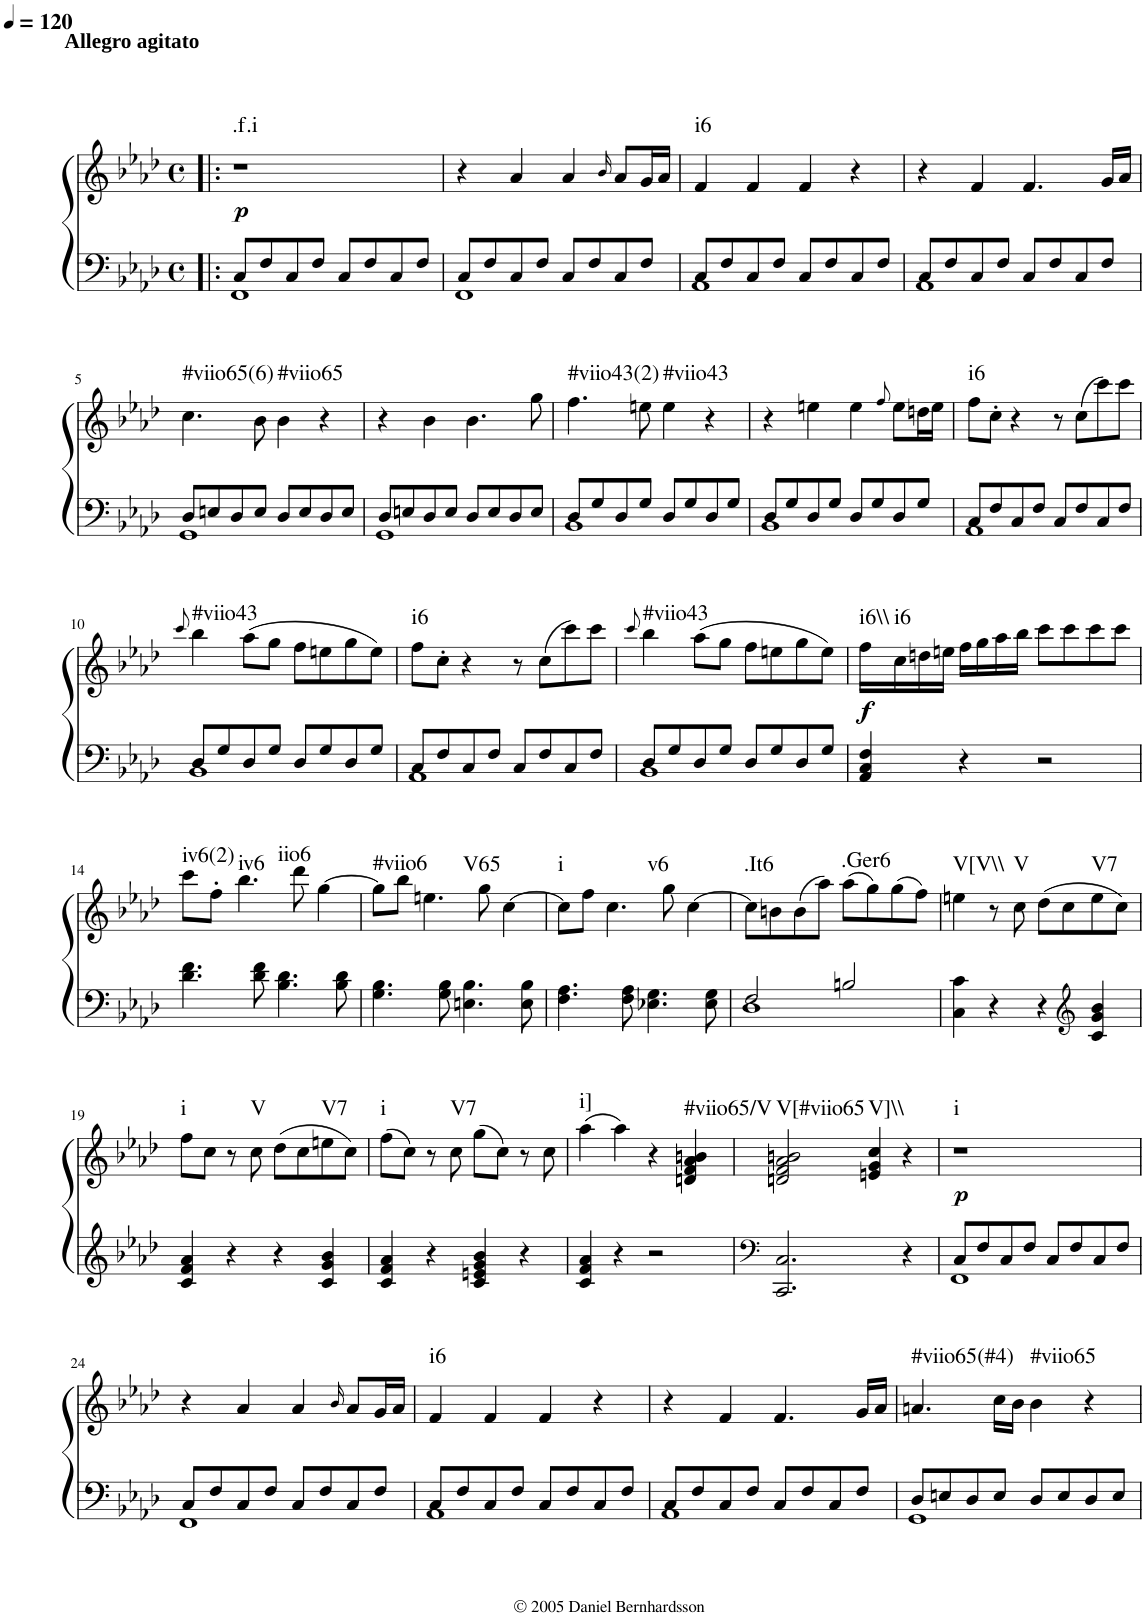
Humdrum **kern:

**kern	**kern	**dynam	**harte
*part1	*part1	*part1	*part1
*staff2	*staff1	*staff1/2	*
*I"Piano	*	*	*
*I'Pno.	*	*	*
*clefF4	*clefG2	*	*
*k[b-e-a-d-]	*k[b-e-a-d-]	*	*
*M4/4	*M4/4	*	*
*met(c)	*met(c)	*	*
*MM120	*MM120	*	*
=1!|:	=1!|:	=1!|:	=1!|:
*^	*	*	*
!	!	!LO:TX:a:B:t=Allegro agitato	!	!
!	!	!	!LO:DY:b	!LO:H:kt=.f.i
8C/L	1FF	1r	p	N
8F/	.	.	.	.
8C/	.	.	.	.
8F/J	.	.	.	.
8C/L	.	.	.	.
8F/	.	.	.	.
8C/	.	.	.	.
8F/J	.	.	.	.
=2	=2	=2	=2	=2
8C/L	1FF	4r	.	.
8F/	.	.	.	.
8C/	.	4a-/	.	.
8F/J	.	.	.	.
8C/L	.	4a-/	.	.
8F/	.	.	.	.
.	.	16qb-/	.	.
8C/	.	8a-/L	.	.
8F/J	.	16g/L	.	.
.	.	16a-/JJ	.	.
=3	=3	=3	=3	=3
!	!	!	!	!LO:H:kt=i6
8C/L	1AA-	4f/	.	N
8F/	.	.	.	.
8C/	.	4f/	.	.
8F/J	.	.	.	.
8C/L	.	4f/	.	.
8F/	.	.	.	.
8C/	.	4r	.	.
8F/J	.	.	.	.
=4	=4	=4	=4	=4
8C/L	1AA-	4r	.	.
8F/	.	.	.	.
8C/	.	4f/	.	.
8F/J	.	.	.	.
8C/L	.	4.f/	.	.
8F/	.	.	.	.
8C/	.	.	.	.
8F/J	.	16g/LL	.	.
.	.	16a-/JJ	.	.
!!LO:LB:g=z
=5	=5	=5	=5	=5
!	!	!	!	!LO:H:kt=#viio65(6)
8D-/L	1GG	4.cc\	.	N
8En/	.	.	.	.
8D-/	.	.	.	.
8E/J	.	8b-\	.	.
!	!	!	!	!LO:H:kt=#viio65
8D-/L	.	4b-\	.	N
8E/	.	.	.	.
8D-/	.	4r	.	.
8E/J	.	.	.	.
=6	=6	=6	=6	=6
8D-/L	1GG	4r	.	.
8En/	.	.	.	.
8D-/	.	4b-\	.	.
8E/J	.	.	.	.
8D-/L	.	4.b-\	.	.
8E/	.	.	.	.
8D-/	.	.	.	.
8E/J	.	8gg\	.	.
=7	=7	=7	=7	=7
!	!	!	!	!LO:H:kt=#viio43(2)
8D-/L	1BB-	4.ff\	.	N
8G/	.	.	.	.
8D-/	.	.	.	.
8G/J	.	8een\	.	.
!	!	!	!	!LO:H:kt=#viio43
8D-/L	.	4ee\	.	N
8G/	.	.	.	.
8D-/	.	4r	.	.
8G/J	.	.	.	.
=8	=8	=8	=8	=8
8D-/L	1BB-	4r	.	.
8G/	.	.	.	.
8D-/	.	4een\	.	.
8G/J	.	.	.	.
8D-/L	.	4ee\	.	.
8G/	.	.	.	.
.	.	8qff/	.	.
8D-/	.	8ee\L	.	.
8G/J	.	16ddn\L	.	.
.	.	16ee\JJ	.	.
=9	=9	=9	=9	=9
!	!	!	!	!LO:H:kt=i6
8C/L	1AA-	8ff\L	.	N
8F/	.	8cc'\J	.	.
8C/	.	4r	.	.
8F/J	.	.	.	.
8C/L	.	8r	.	.
8F/	.	(8cc\L	.	.
8C/	.	8ccc\)	.	.
8F/J	.	8ccc\J	.	.
!!LO:LB:g=z
=10	=10	=10	=10	=10
.	.	8qccc/	.	.
!	!	!	!	!LO:H:kt=#viio43
8D-/L	1BB-	4bb-\	.	N
8G/	.	.	.	.
8D-/	.	(8aa-\L	.	.
8G/J	.	8gg\J	.	.
8D-/L	.	8ff\L	.	.
8G/	.	8een\	.	.
8D-/	.	8gg\	.	.
8G/J	.	8ee\J)	.	.
=11	=11	=11	=11	=11
!	!	!	!	!LO:H:kt=i6
8C/L	1AA-	8ff\L	.	N
8F/	.	8cc'\J	.	.
8C/	.	4r	.	.
8F/J	.	.	.	.
8C/L	.	8r	.	.
8F/	.	(8cc\L	.	.
8C/	.	8ccc\)	.	.
8F/J	.	8ccc\J	.	.
=12	=12	=12	=12	=12
.	.	8qccc/	.	.
!	!	!	!	!LO:H:kt=#viio43
8D-/L	1BB-	4bb-\	.	N
8G/	.	.	.	.
8D-/	.	(8aa-\L	.	.
8G/J	.	8gg\J	.	.
8D-/L	.	8ff\L	.	.
8G/	.	8een\	.	.
8D-/	.	8gg\	.	.
8G/J	.	8ee\J)	.	.
*v	*v	*	*	*
=13	=13	=13	=13
!	!	!LO:DY:b	!LO:H:kt=i6\\
4AA-/ 4C/ 4F/	16ff\LL	f	N
!	!	!	!LO:H:kt=i6
.	16cc\	.	N
.	16ddn\	.	.
.	16een\JJ	.	.
4r	16ff\LL	.	.
.	16gg\	.	.
.	16aa-\	.	.
.	16bb-\JJ	.	.
2r	8ccc\L	.	.
.	8ccc\	.	.
.	8ccc\	.	.
.	8ccc\J	.	.
!!LO:LB:g=z
=14	=14	=14	=14
!	!	!	!LO:H:kt=iv6(2)
4.d-\ 4.f\	8ccc\L	.	N
.	8ff'\J	.	.
!	!	!	!LO:H:n=1:kt=iv6
!	!	!	!LO:H:n=2:kt=iio6
.	4.bb-\	.	N N
8d-\ 8f\	.	.	.
4.B-\ 4.d-\	.	.	.
.	8ddd-\	.	.
.	[4gg\	.	.
8B-\ 8d-\	.	.	.
=15	=15	=15	=15
!	!	!	!LO:H:kt=#viio6
4.G\ 4.B-\	8gg\L]	.	N
.	8bb-\J	.	.
!	!	!	!LO:H:kt=V65
.	4.een\	.	N
8G\ 8B-\	.	.	.
4.En\ 4.B-\	.	.	.
.	8gg\	.	.
.	[4cc\	.	.
8E\ 8B-\	.	.	.
=16	=16	=16	=16
!	!	!	!LO:H:kt=i
4.F\ 4.A-\	8cc\L]	.	N
.	8ff\J	.	.
!	!	!	!LO:H:kt=v6
.	4.cc\	.	N
8F\ 8A-\	.	.	.
4.E-X\ 4.G\	.	.	.
.	8gg\	.	.
.	[4cc\	.	.
8E-\ 8G\	.	.	.
=17	=17	=17	=17
*^	*	*	*
!	!	!	!	!LO:H:kt=.It6
2F/	1D-	8cc\L]	.	N
.	.	8bn\	.	.
.	.	(8b\	.	.
.	.	8aa-\J)	.	.
!	!	!	!	!LO:H:kt=.Ger6
2Bn/	.	(8aa-\L	.	N
.	.	8gg\)	.	.
.	.	(8gg\	.	.
.	.	8ff\J)	.	.
*v	*v	*	*	*
=18	=18	=18	=18
!	!	!	!LO:H:kt=V[V\\
4C\ 4c\	4een\	.	N
4r	8r	.	.
!	!	!	!LO:H:kt=V
.	8cc\	.	N
4r	(8dd-\L	.	.
.	8cc\	.	.
*clefG2	*	*	*
!	!	!	!LO:H:kt=V7
4c/ 4g/ 4b-/	8ee\	.	N
.	8cc\J)	.	.
!!LO:LB:g=z
=19	=19	=19	=19
!	!	!	!LO:H:kt=i
4c/ 4f/ 4a-/	8ff\L	.	N
.	8cc\J	.	.
4r	8r	.	.
!	!	!	!LO:H:kt=V
.	8cc\	.	N
4r	(8dd-\L	.	.
.	8cc\	.	.
!	!	!	!LO:H:kt=V7
4c/ 4g/ 4b-/	8een\	.	N
.	8cc\J)	.	.
=20	=20	=20	=20
!	!	!	!LO:H:kt=i
4c/ 4f/ 4a-/	(8ff\L	.	N
.	8cc\J)	.	.
4r	8r	.	.
!	!	!	!LO:H:kt=V7
.	8cc\	.	N
4c/ 4en/ 4g/ 4b-/	(8gg\L	.	.
.	8cc\J)	.	.
4r	8r	.	.
.	8cc\	.	.
=21	=21	=21	=21
!	!	!	!LO:H:kt=i]
4c/ 4f/ 4a-/	(4aa-\	.	N
4r	4aa-\)	.	.
2r	4r	.	.
!	!	!	!LO:H:kt=#viio65/V
.	4dn/ 4f/ 4a-/ 4bn/	.	N
=22	=22	=22	=22
*clefF4	*	*	*
!	!	!	!LO:H:kt=V[#viio65
2.CC/ 2.C/	2dn/ 2f/ 2a-/ 2bn/	.	N
!	!	!	!LO:H:kt=V]\\
.	4en/ 4g/ 4cc/	.	N
4r	4r	.	.
=23	=23	=23	=23
*^	*	*	*
!	!	!	!LO:DY:b	!LO:H:kt=i
8C/L	1FF	1r	p	N
8F/	.	.	.	.
8C/	.	.	.	.
8F/J	.	.	.	.
8C/L	.	.	.	.
8F/	.	.	.	.
8C/	.	.	.	.
8F/J	.	.	.	.
!!LO:LB:g=z
=24	=24	=24	=24	=24
8C/L	1FF	4r	.	.
8F/	.	.	.	.
8C/	.	4a-/	.	.
8F/J	.	.	.	.
8C/L	.	4a-/	.	.
8F/	.	.	.	.
.	.	16qb-/	.	.
8C/	.	8a-/L	.	.
8F/J	.	16g/L	.	.
.	.	16a-/JJ	.	.
=25	=25	=25	=25	=25
!	!	!	!	!LO:H:kt=i6
8C/L	1AA-	4f/	.	N
8F/	.	.	.	.
8C/	.	4f/	.	.
8F/J	.	.	.	.
8C/L	.	4f/	.	.
8F/	.	.	.	.
8C/	.	4r	.	.
8F/J	.	.	.	.
=26	=26	=26	=26	=26
8C/L	1AA-	4r	.	.
8F/	.	.	.	.
8C/	.	4f/	.	.
8F/J	.	.	.	.
8C/L	.	4.f/	.	.
8F/	.	.	.	.
8C/	.	.	.	.
8F/J	.	16g/LL	.	.
.	.	16a-/JJ	.	.
=27	=27	=27	=27	=27
!	!	!	!	!LO:H:kt=#viio65(#4)
8D-/L	1GG	4.an/	.	N
8En/	.	.	.	.
8D-/	.	.	.	.
8E/J	.	16cc\LL	.	.
.	.	16b-\JJ	.	.
!	!	!	!	!LO:H:kt=#viio65
8D-/L	.	4b-\	.	N
8E/	.	.	.	.
8D-/	.	4r	.	.
8E/J	.	.	.	.
*v	*v	*	*	*
=	=	=	=
*-	*-	*-	*-
